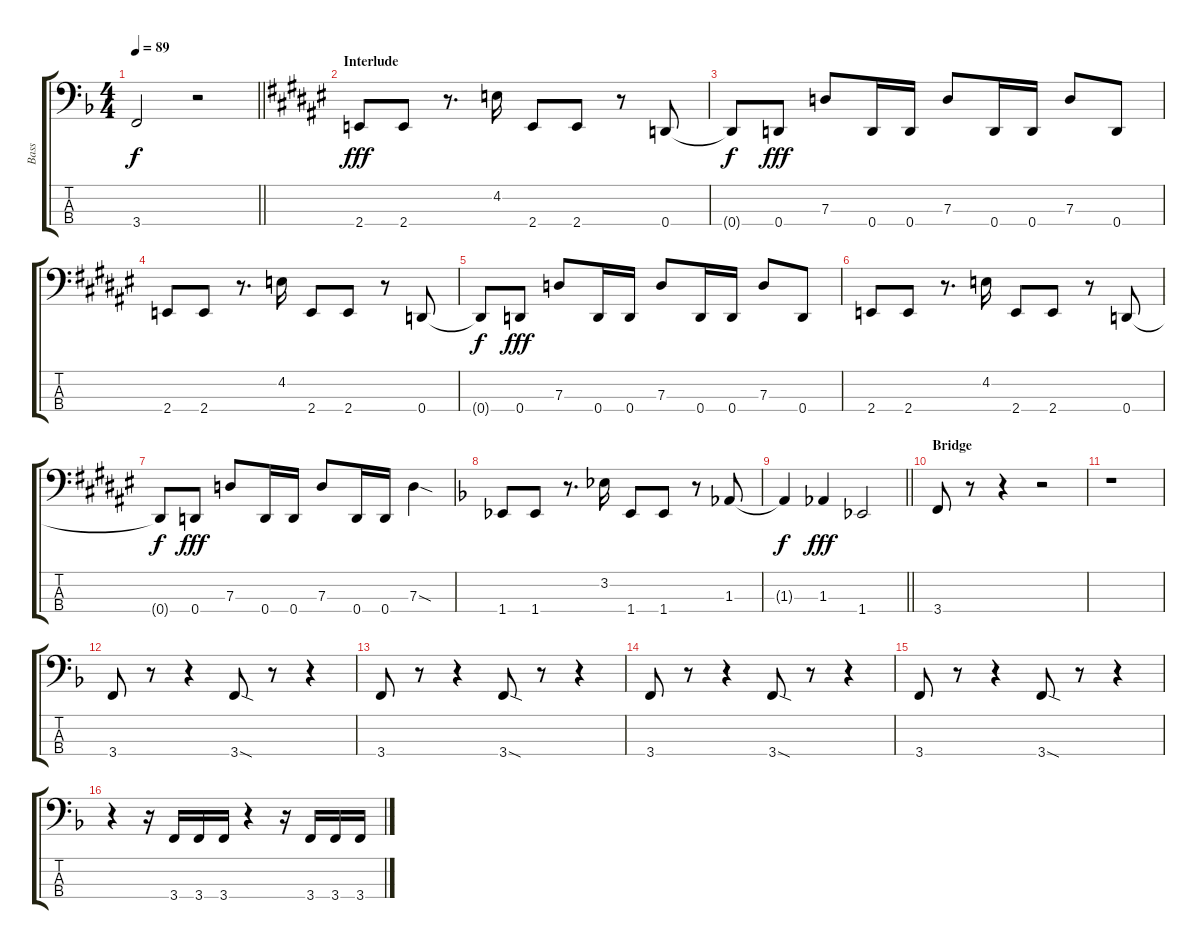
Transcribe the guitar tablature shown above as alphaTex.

\track ("Bass" "Bass") {instrument electricbassfinger}
\staff {score tabs}
\tuning (F2 C2 G1 D1) {hide}
\ts (4 4)
\tempo 89
\clef f4
\barLineRight lightlight
\ks f
3.4{t}.2{dy f} r.2 |
\section ("" "Interlude")
\ks f#
2.4.8{dy fff} 2.4.8 r.8{d} 4.2.16 2.4.8 2.4.8 r.8 0.4.8 |
0.4{t}.8{dy f} 0.4.8{dy fff} 7.3.8 0.4.16 0.4.16 7.3.8 0.4.16 0.4.16 7.3.8 0.4.8 |
2.4.8 2.4.8 r.8{d} 4.2.16 2.4.8 2.4.8 r.8 0.4.8 |
0.4{t}.8{dy f} 0.4.8{dy fff} 7.3.8 0.4.16 0.4.16 7.3.8 0.4.16 0.4.16 7.3.8 0.4.8 |
2.4.8 2.4.8 r.8{d} 4.2.16 2.4.8 2.4.8 r.8 0.4.8 |
0.4{t}.8{dy f} 0.4.8{dy fff} 7.3.8 0.4.16 0.4.16 7.3.8 0.4.16 0.4.16 7.3{sod}.4 |
\ks f
1.4.8 1.4.8 r.8{d} 3.2.16 1.4.8 1.4.8 r.8 1.3.8 |
\barLineRight lightlight
1.3{t}.4{dy f} 1.3.4{dy fff} 1.4.2 |
\section ("" "Bridge")
3.4.8 r.8 r.4 r.2 |
r.1 |
3.4.8 r.8 r.4 3.4{sod}.8 r.8 r.4 |
3.4.8 r.8 r.4 3.4{sod}.8 r.8 r.4 |
3.4.8 r.8 r.4 3.4{sod}.8 r.8 r.4 |
3.4.8 r.8 r.4 3.4{sod}.8 r.8 r.4 |
r.4 r.16 3.4.16 3.4.16 3.4.16 r.4 r.16 3.4.16 3.4.16 3.4.16
